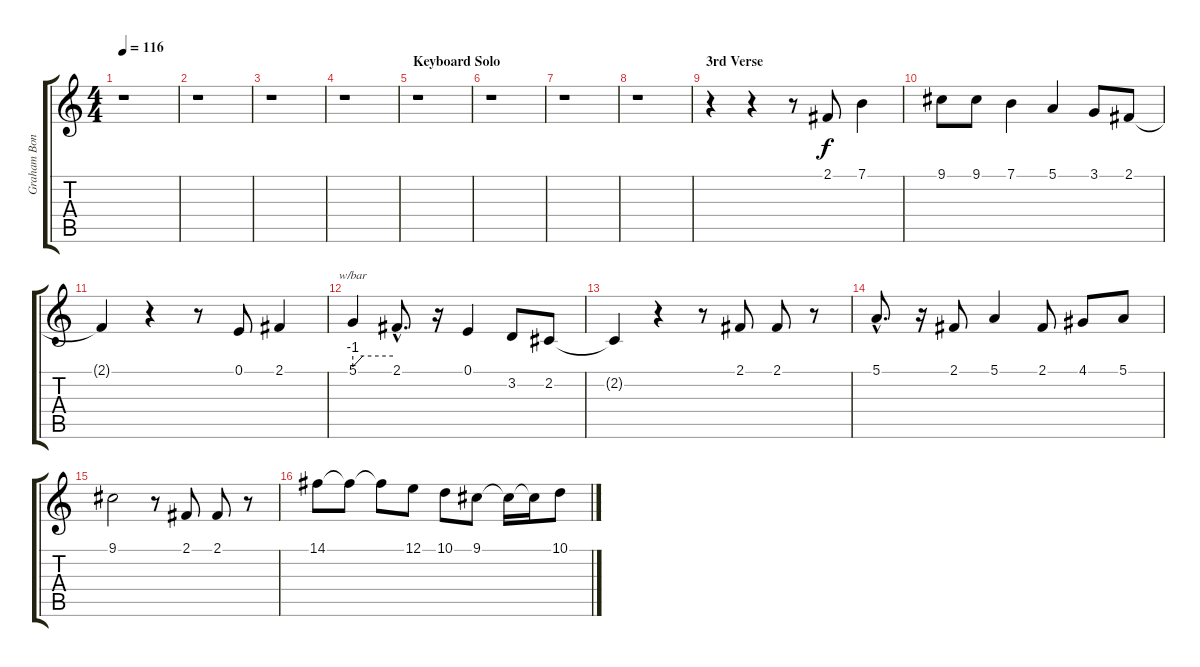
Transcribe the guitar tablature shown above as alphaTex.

\track ("Graham Bonnet" "Graham Bon") {instrument tenorsax}
\staff {score tabs}
\tuning (E4 B3 G3 D3 A2 E2) {hide}
\ts (4 4)
\tempo 116
\clef g2
\ks c
r.1{dy f} |
r.1 |
r.1 |
r.1 |
\section ("" "Keyboard Solo")
r.1 |
r.1 |
r.1 |
r.1 |
\section ("" "3rd Verse")
r.4 r.4 r.8 2.1.8 7.1.4 |
9.1.8 9.1.8 7.1.4 5.1.4 3.1.8 2.1.8 |
2.1{t}.4 r.4 r.8 0.1.8 2.1.4 |
5.1.4{tbe (custom default 0 -4 15 0 60 0)} 2.1{hac}.8{d} r.16 0.1.4 3.2.8 2.2.8 |
2.2{t}.4 r.4 r.8 2.1.8 2.1.8 r.8 |
5.1{hac}.8{d} r.16 2.1.8 5.1.4 2.1.8 4.1.8 5.1.8 |
9.1.2 r.8 2.1.8 2.1.8 r.8 |
14.1.8 14.1{t}.8 14.1{t}.8 12.1.8 10.1.8 9.1.8 9.1{t}.16 9.1{t}.16 10.1.8
